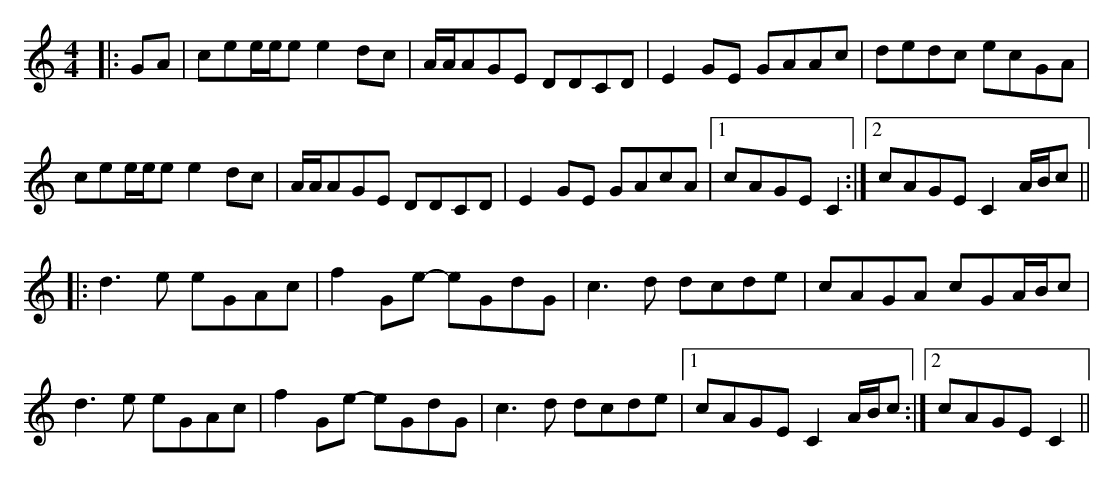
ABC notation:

X:1
M:4/4
K:C
|:GA|cee/e/e e2 dc|A/A/AGE DDCD|E2 GE GAAc|dedc ecGA|
cee/e/e e2 dc|A/A/AGE DDCD|E2 GE GAcA|1 cAGE C2:|2 cAGE C2 A/B/c||
|:d3 e eGAc|f2 Ge- eGdG|c3 d dcde|cAGA cGA/B/c|
d3 e eGAc|f2 Ge- eGdG|c3 d dcde|1 cAGE C2 A/B/c:|2 cAGE C2||
